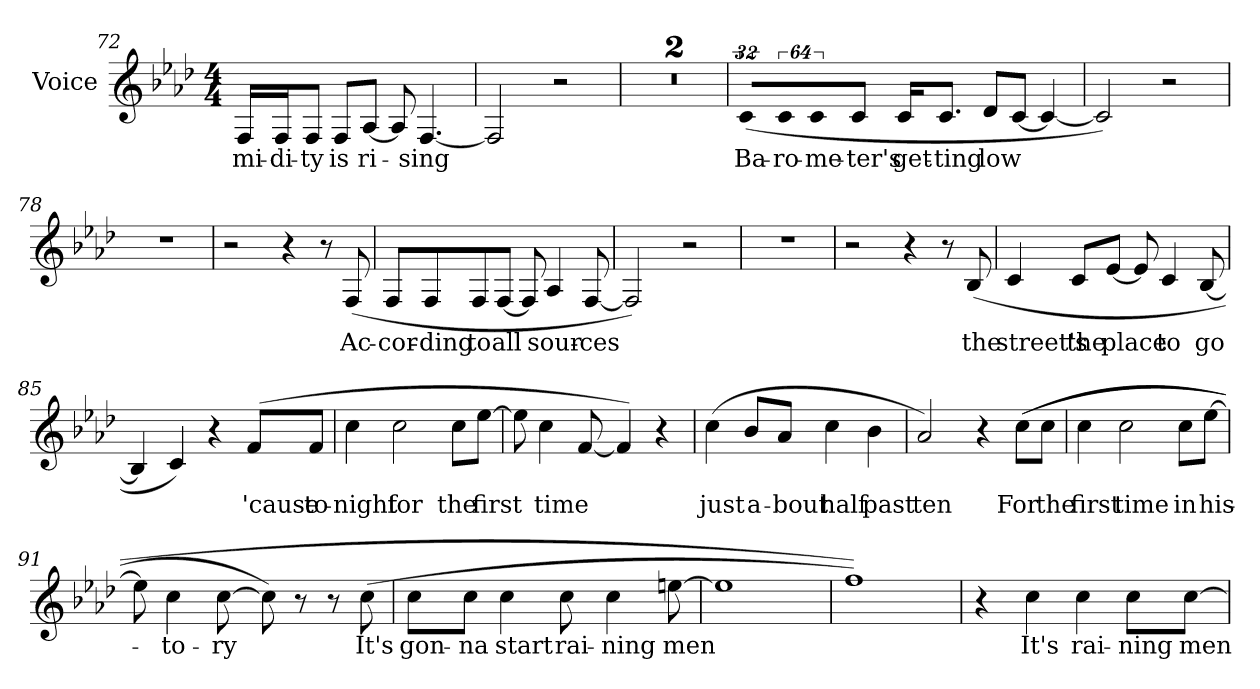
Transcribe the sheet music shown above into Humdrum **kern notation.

**kern	**text
*part1	*part1
*staff1	*staff1
*I"Voice	*
*I'Voice	*
!!LO:LB:g=z
*clefG2	*
*k[b-e-a-d-]	*
*f:	*
*M4/4	*
=72	=72
!	!LO:LY:b:color=#000000
16Fi/LL	-mi-
!	!LO:LY:b:color=#000000
16Fi/J	-di-
!	!LO:LY:b:color=#000000
8Fi/J	-ty
!	!LO:LY:b:color=#000000
8Fi/L	is
!	!LO:LY:b:color=#000000
[8A-i/J	ri-
8A-i/]	.
!	!LO:LY:b:color=#000000
[4.Fi/	-sing
=73	=73
2Fi/]	.
2r	.
=74	=74
1r	.
=75	=75
1r	.
=76	=76
!LO:N:vis=16	!
!	!LO:LY:b:color=#000000
(512%21ci/LL	Ba-
!LO:N:vis=16	!
!	!LO:LY:b:color=#000000
1024%43ci/	-ro-
!LO:N:vis=16	!
!	!LO:LY:b:color=#000000
1024%43ci/J	-me-
!	!LO:LY:b:color=#000000
8ci/J	-ter's
!	!LO:LY:b:color=#000000
16ci/KL	get-
!	!LO:LY:b:color=#000000
8.ci/J	-ting
!	!LO:LY:b:color=#000000
8d-i/L	low
[8ci/J	.
4ci/_	.
!!LO:LB:g=z
=77	=77
2ci/])	.
2r	.
=78	=78
1r	.
=79	=79
2r	.
4r	.
8r	.
!	!LO:LY:b:color=#000000
(8Fi/	Ac-
=80	=80
!	!LO:LY:b:color=#000000
8Fi/L	-cor-
!	!LO:LY:b:color=#000000
8Fi/	-ding
!	!LO:LY:b:color=#000000
8Fi/	to
!	!LO:LY:b:color=#000000
[8Fi/J	all
8Fi/]	.
!	!LO:LY:b:color=#000000
4A-i/	sour-
!	!LO:LY:b:color=#000000
[8Fi/	-ces
=81	=81
2Fi/])	.
2r	.
=82	=82
1r	.
!!LO:LB:g=z
=83	=83
2r	.
4r	.
8r	.
!	!LO:LY:b:color=#000000
(8B-i/	the
=84	=84
!	!LO:LY:b:color=#000000
4ci/	street's
!	!LO:LY:b:color=#000000
8ci/L	the
!	!LO:LY:b:color=#000000
[8e-i/J	place
8e-i/]	.
!	!LO:LY:b:color=#000000
4ci/	to
!	!LO:LY:b:color=#000000
[8B-i/	go
=85	=85
4B-i/]	.
4ci/)	.
4r	.
!	!LO:LY:b:color=#000000
(8fi/L	'cause
!	!LO:LY:b:color=#000000
8fi/J	to-
=86	=86
!	!LO:LY:b:color=#000000
4cci\	-night
!	!LO:LY:b:color=#000000
2cci\	for
!	!LO:LY:b:color=#000000
8cci\L	the
!	!LO:LY:b:color=#000000
[8ee-i\J	first
!!LO:LB:g=z
=87	=87
8ee-i\]	.
!	!LO:LY:b:color=#000000
4cci\	time
[8fi/	.
4fi/])	.
4r	.
=88	=88
!	!LO:LY:b:color=#000000
(4cci\	just
!	!LO:LY:b:color=#000000
8b-i/L	a-
!	!LO:LY:b:color=#000000
8a-i/J	-bout
!	!LO:LY:b:color=#000000
4cci\	half
!	!LO:LY:b:color=#000000
4b-i\	past
=89	=89
!	!LO:LY:b:color=#000000
2a-i/)	ten
4r	.
!	!LO:LY:b:color=#000000
((8cci\L	For
!	!LO:LY:b:color=#000000
8cci\J	the
=90	=90
!	!LO:LY:b:color=#000000
4cci\	first
!	!LO:LY:b:color=#000000
2cci\	time
!	!LO:LY:b:color=#000000
8cci\L	in
!	!LO:LY:b:color=#000000
[8ee-i\J	his-
!!LO:LB:g=z
=91	=91
8ee-i\]	.
!	!LO:LY:b:color=#000000
4cci\	-to-
!	!LO:LY:b:color=#000000
[8cci\	-ry
8cci\])	.
8r	.
8r	.
!	!LO:LY:b:color=#000000
(8cci\	It's
=92	=92
!	!LO:LY:b:color=#000000
8cci\L	gon-
!	!LO:LY:b:color=#000000
8cci\J	-na
!	!LO:LY:b:color=#000000
4cci\	start
!	!LO:LY:b:color=#000000
8cci\	rai-
!	!LO:LY:b:color=#000000
4cci\	-ning
!	!LO:LY:b:color=#000000
[8eeni\	men
=93	=93
1eei]	.
=94	=94
1ffi))	.
=95	=95
4r	.
!	!LO:LY:b:color=#000000
4cci\	It's
!	!LO:LY:b:color=#000000
4cci\	rai-
!	!LO:LY:b:color=#000000
8cci\L	-ning
!	!LO:LY:b:color=#000000
[8cci\J	men
=	=
*-	*-
